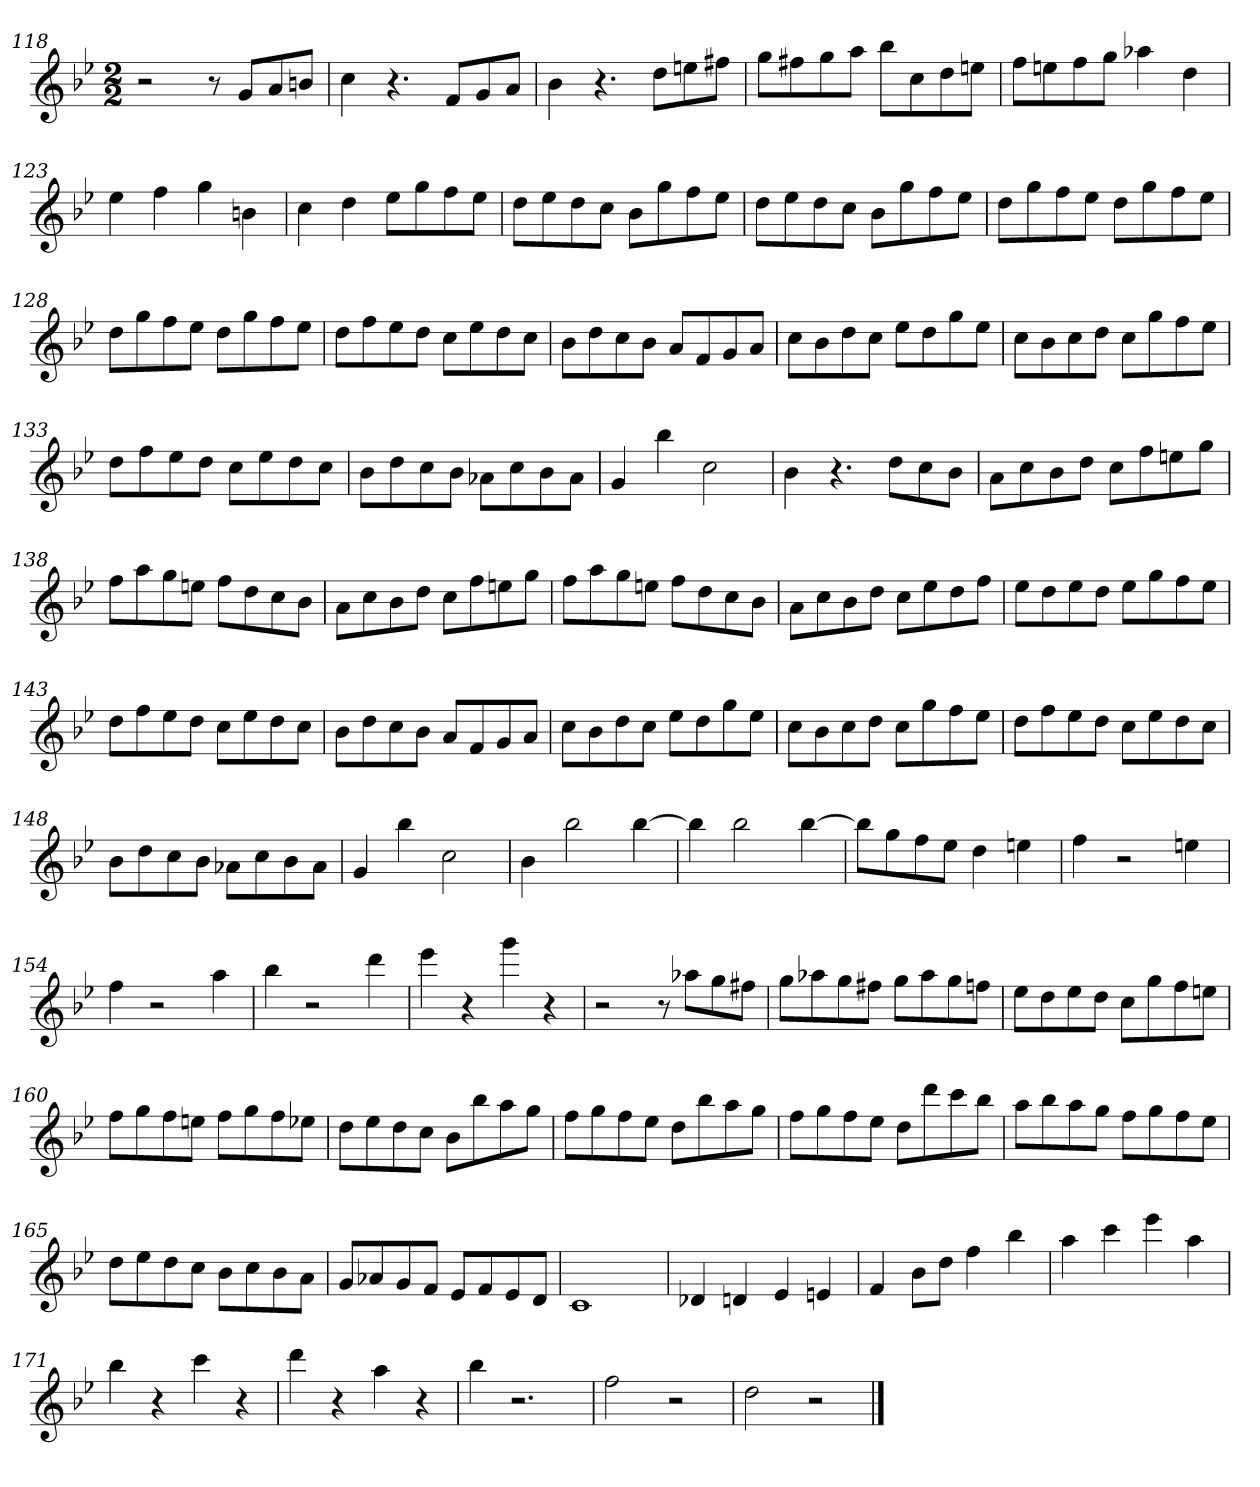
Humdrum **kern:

**kern
*part1
*staff1
*k[b-e-]
*B-:
*M2/2
=118
2r
8r
8gL
8a
8bnJ
=119
4cc
4.r
8fL
8g
8aJ
=120
4b-
4.r
8ddL
8een
8ff#XJ
=121
8ggL
8ff#X
8gg
8aaJ
8bb-L
8cc
8dd
8eenJ
=122
8ffL
8een
8ff
8ggJ
4aa-X
4dd
=123
4ee-
4ff
4gg
4bn
=124
4cc
4dd
8ee-L
8gg
8ff
8ee-J
=125
8ddL
8ee-
8dd
8ccJ
8b-L
8gg
8ff
8ee-J
=126
8ddL
8ee-
8dd
8ccJ
8b-L
8gg
8ff
8ee-J
=127
8ddL
8gg
8ff
8ee-J
8ddL
8gg
8ff
8ee-J
=128
8ddL
8gg
8ff
8ee-J
8ddL
8gg
8ff
8ee-J
=129
8ddL
8ff
8ee-
8ddJ
8ccL
8ee-
8dd
8ccJ
=130
8b-L
8dd
8cc
8b-J
8aL
8f
8g
8aJ
=131
8ccL
8b-
8dd
8ccJ
8ee-L
8dd
8gg
8ee-J
=132
8ccL
8b-
8cc
8ddJ
8ccL
8gg
8ff
8ee-J
=133
8ddL
8ff
8ee-
8ddJ
8ccL
8ee-
8dd
8ccJ
=134
8b-L
8dd
8cc
8b-J
8a-XL
8cc
8b-
8a-J
=135
4g
4bb-
2cc
=136
4b-
4.r
8ddL
8cc
8b-J
=137
8aL
8cc
8b-
8ddJ
8ccL
8ff
8een
8ggJ
=138
8ffL
8aa
8gg
8eenJ
8ffL
8dd
8cc
8b-J
=139
8aL
8cc
8b-
8ddJ
8ccL
8ff
8een
8ggJ
=140
8ffL
8aa
8gg
8eenJ
8ffL
8dd
8cc
8b-J
=141
8aL
8cc
8b-
8ddJ
8ccL
8ee-
8dd
8ffJ
=142
8ee-L
8dd
8ee-
8ddJ
8ee-L
8gg
8ff
8ee-J
=143
8ddL
8ff
8ee-
8ddJ
8ccL
8ee-
8dd
8ccJ
=144
8b-L
8dd
8cc
8b-J
8aL
8f
8g
8aJ
=145
8ccL
8b-
8dd
8ccJ
8ee-L
8dd
8gg
8ee-J
=146
8ccL
8b-
8cc
8ddJ
8ccL
8gg
8ff
8ee-J
=147
8ddL
8ff
8ee-
8ddJ
8ccL
8ee-
8dd
8ccJ
=148
8b-L
8dd
8cc
8b-J
8a-XL
8cc
8b-
8a-J
=149
4g
4bb-
2cc
=150
4b-
2bb-
[4bb-
=151
4bb-]
2bb-
[4bb-
=152
8bb-L]
8gg
8ff
8ee-J
4dd
4een
=153
4ff
2r
4een
=154
4ff
2r
4aa
=155
4bb-
2r
4ddd
=156
4eee-
4r
4ggg
4r
=157
2r
8r
8aa-XL
8gg
8ff#XJ
=158
8ggL
8aa-X
8gg
8ff#XJ
8ggL
8aa-
8gg
8ffnJ
=159
8ee-L
8dd
8ee-
8ddJ
8ccL
8gg
8ff
8eenJ
=160
8ffL
8gg
8ff
8eenJ
8ffL
8gg
8ff
8ee-XJ
=161
8ddL
8ee-
8dd
8ccJ
8b-L
8bb-
8aa
8ggJ
=162
8ffL
8gg
8ff
8ee-J
8ddL
8bb-
8aa
8ggJ
=163
8ffL
8gg
8ff
8ee-J
8ddL
8ddd
8ccc
8bb-J
=164
8aaL
8bb-
8aa
8ggJ
8ffL
8gg
8ff
8ee-J
=165
8ddL
8ee-
8dd
8ccJ
8b-L
8cc
8b-
8aJ
=166
8gL
8a-X
8g
8fJ
8e-L
8f
8e-
8dJ
=167
1c
=168
4d-X
4dn
4e-
4en
=169
4f
8b-L
8ddJ
4ff
4bb-
=170
4aa
4ccc
4eee-
4aa
=171
4bb-
4r
4ccc
4r
=172
4ddd
4r
4aa
4r
=173
4bb-
2.r
=174
2ff
2r
=175
2dd
2r
==
*-
